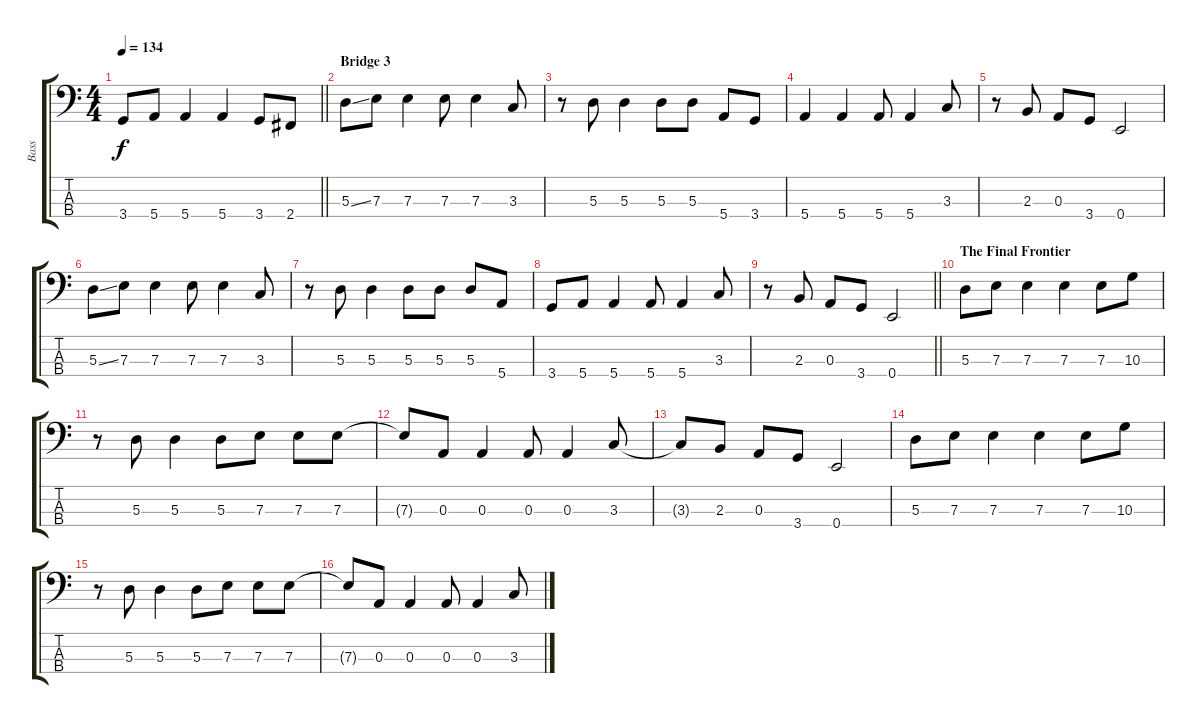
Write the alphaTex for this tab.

\track ("Bass" "Bass") {instrument electricbassfinger}
\staff {score tabs}
\tuning (G2 D2 A1 E1) {hide}
\ts (4 4)
\tempo 134
\clef f4
\barLineRight lightlight
\ks c
3.4{t}.8{dy f} 5.4.8 5.4.4 5.4.4 3.4.8 2.4.8 |
\section ("" "Bridge 3")
5.3{ss}.8 7.3.8 7.3.4 7.3.8 7.3.4 3.3.8 |
r.8 5.3.8 5.3.4 5.3.8 5.3.8 5.4.8 3.4.8 |
5.4.4 5.4.4 5.4.8 5.4.4 3.3.8 |
r.8 2.3.8 0.3.8 3.4.8 0.4.2 |
5.3{ss}.8 7.3.8 7.3.4 7.3.8 7.3.4 3.3.8 |
r.8 5.3.8 5.3.4 5.3.8 5.3.8 5.3.8 5.4.8 |
3.4.8 5.4.8 5.4.4 5.4.8 5.4.4 3.3.8 |
\barLineRight lightlight
r.8 2.3.8 0.3.8 3.4.8 0.4.2 |
\section ("" "The Final Frontier")
5.3.8 7.3.8 7.3.4 7.3.4 7.3.8 10.3.8 |
r.8 5.3.8 5.3.4 5.3.8 7.3.8 7.3.8 7.3.8 |
7.3{t}.8 0.3.8 0.3.4 0.3.8 0.3.4 3.3.8 |
3.3{t}.8 2.3.8 0.3.8 3.4.8 0.4.2 |
5.3.8 7.3.8 7.3.4 7.3.4 7.3.8 10.3.8 |
r.8 5.3.8 5.3.4 5.3.8 7.3.8 7.3.8 7.3.8 |
7.3{t}.8 0.3.8 0.3.4 0.3.8 0.3.4 3.3.8
